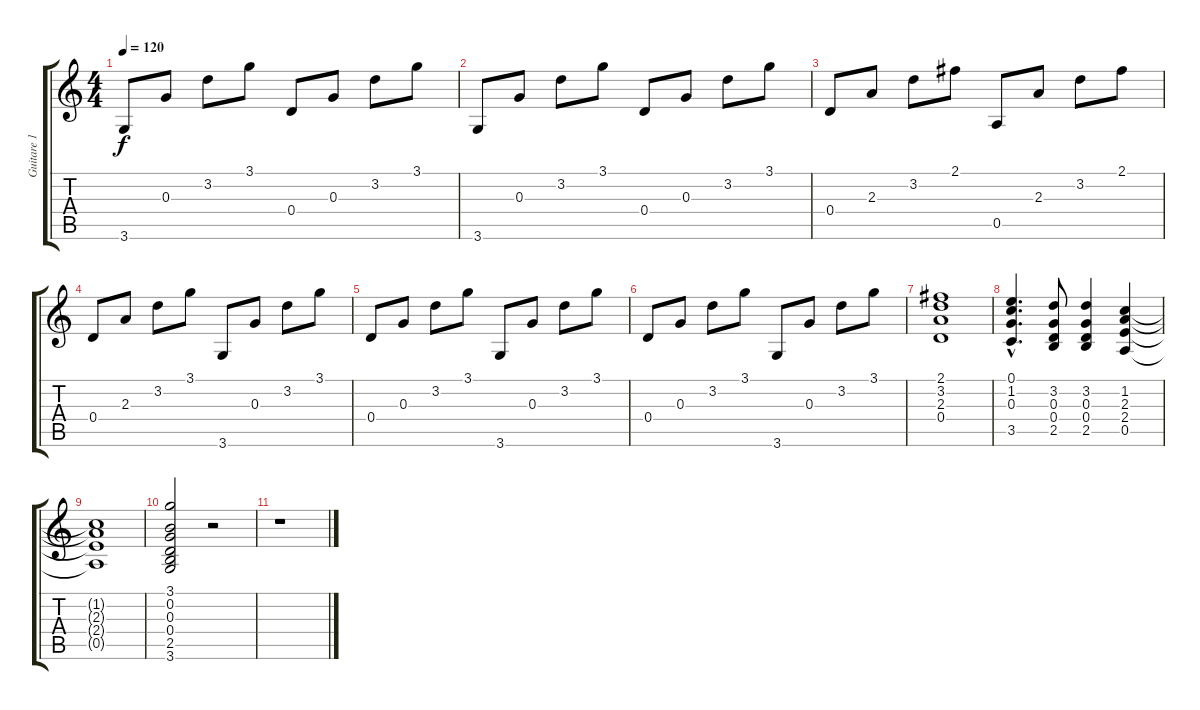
\track ("Guitare 1" "Guitare 1") {instrument acousticguitarsteel}
\staff {score tabs}
\tuning (E4 B3 G3 D3 A2 E2) {hide}
\ts (4 4)
\tempo 120
\clef g2
\ks c
3.6.8{dy f} 0.3.8 3.2.8 3.1.8 0.4.8 0.3.8 3.2.8 3.1.8 |
3.6.8 0.3.8 3.2.8 3.1.8 0.4.8 0.3.8 3.2.8 3.1.8 |
0.4.8 2.3.8 3.2.8 2.1.8 0.5.8 2.3.8 3.2.8 2.1.8 |
0.4.8 2.3.8 3.2.8 3.1.8 3.6.8 0.3.8 3.2.8 3.1.8 |
0.4.8 0.3.8 3.2.8 3.1.8 3.6.8 0.3.8 3.2.8 3.1.8 |
0.4.8 0.3.8 3.2.8 3.1.8 3.6.8 0.3.8 3.2.8 3.1.8 |
(2.1 3.2 2.3 0.4).1 |
(0.1{hac} 1.2{hac} 0.3{hac} 3.5{hac}).4{d} (3.2 0.3 0.4 2.5).8 (3.2 0.3 0.4 2.5).4 (1.2 2.3 2.4 0.5).4 |
(1.2{t} 2.3{t} 2.4{t} 0.5{t}).1 |
(3.1 0.2 0.3 0.4 2.5 3.6).2 r.2 |
r.1
